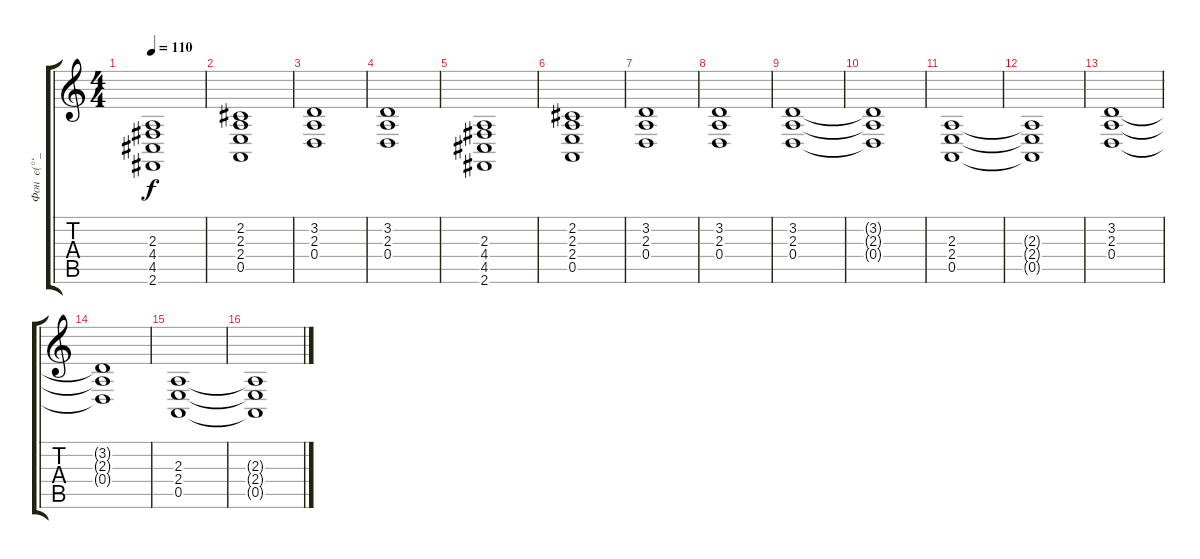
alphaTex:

\track ("Фон  є(°‘_’°)э" "Фон  є(°‘_") {instrument rockorgan}
\staff {score tabs}
\tuning (E4 B3 G3 D3 A2 E2) {hide}
\ts (4 4)
\tempo 110
\clef g2
\ks c
(2.3 4.4 4.5 2.6).1{dy f} |
(2.2 2.3 2.4 0.5).1 |
(3.2 2.3 0.4).1 |
(3.2 2.3 0.4).1 |
(2.3 4.4 4.5 2.6).1 |
(2.2 2.3 2.4 0.5).1 |
(3.2 2.3 0.4).1 |
(3.2 2.3 0.4).1 |
(3.2 2.3 0.4).1 |
(3.2{t} 2.3{t} 0.4{t}).1 |
(2.3 2.4 0.5).1 |
(2.3{t} 2.4{t} 0.5{t}).1 |
(3.2 2.3 0.4).1 |
(3.2{t} 2.3{t} 0.4{t}).1 |
(2.3 2.4 0.5).1 |
(2.3{t} 2.4{t} 0.5{t}).1
